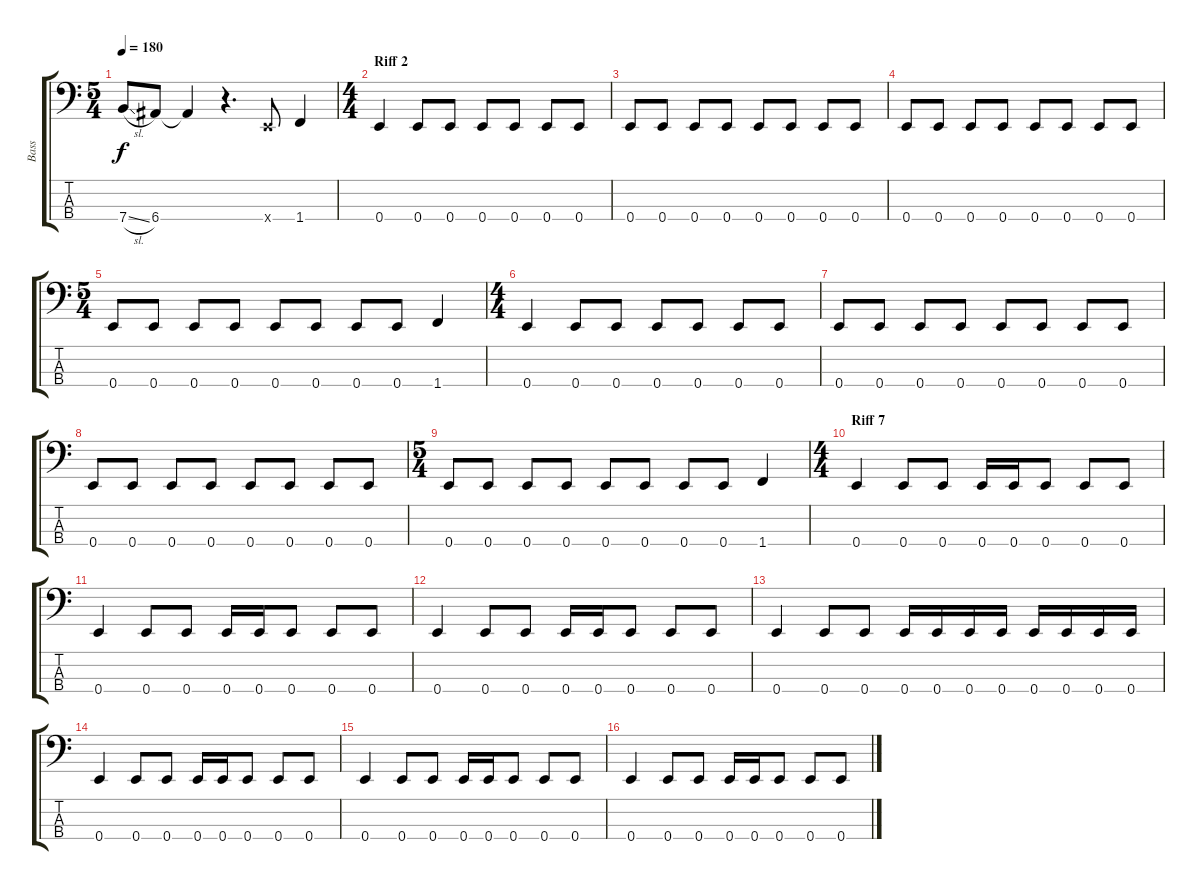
\track ("Bass" "Bass") {instrument electricbassfinger}
\staff {score tabs}
\tuning (G2 D2 A1 E1) {hide}
\ts (5 4)
\tempo 180
\clef f4
\ks c
7.4{sl}.8{dy f} 6.4.8 6.4{t}.4 r.4{d} 0.4{x}.8 1.4.4 |
\ts (4 4)
\section ("" "Riff 2")
0.4.4 0.4.8 0.4.8 0.4.8 0.4.8 0.4.8 0.4.8 |
0.4.8 0.4.8 0.4.8 0.4.8 0.4.8 0.4.8 0.4.8 0.4.8 |
0.4.8 0.4.8 0.4.8 0.4.8 0.4.8 0.4.8 0.4.8 0.4.8 |
\ts (5 4)
0.4.8 0.4.8 0.4.8 0.4.8 0.4.8 0.4.8 0.4.8 0.4.8 1.4.4 |
\ts (4 4)
0.4.4 0.4.8 0.4.8 0.4.8 0.4.8 0.4.8 0.4.8 |
0.4.8 0.4.8 0.4.8 0.4.8 0.4.8 0.4.8 0.4.8 0.4.8 |
0.4.8 0.4.8 0.4.8 0.4.8 0.4.8 0.4.8 0.4.8 0.4.8 |
\ts (5 4)
0.4.8 0.4.8 0.4.8 0.4.8 0.4.8 0.4.8 0.4.8 0.4.8 1.4.4 |
\ts (4 4)
\section ("" "Riff 7")
0.4.4 0.4.8 0.4.8 0.4.16 0.4.16 0.4.8 0.4.8 0.4.8 |
0.4.4 0.4.8 0.4.8 0.4.16 0.4.16 0.4.8 0.4.8 0.4.8 |
0.4.4 0.4.8 0.4.8 0.4.16 0.4.16 0.4.8 0.4.8 0.4.8 |
0.4.4 0.4.8 0.4.8 0.4.16 0.4.16 0.4.16 0.4.16 0.4.16 0.4.16 0.4.16 0.4.16 |
0.4.4 0.4.8 0.4.8 0.4.16 0.4.16 0.4.8 0.4.8 0.4.8 |
0.4.4 0.4.8 0.4.8 0.4.16 0.4.16 0.4.8 0.4.8 0.4.8 |
0.4.4 0.4.8 0.4.8 0.4.16 0.4.16 0.4.8 0.4.8 0.4.8
